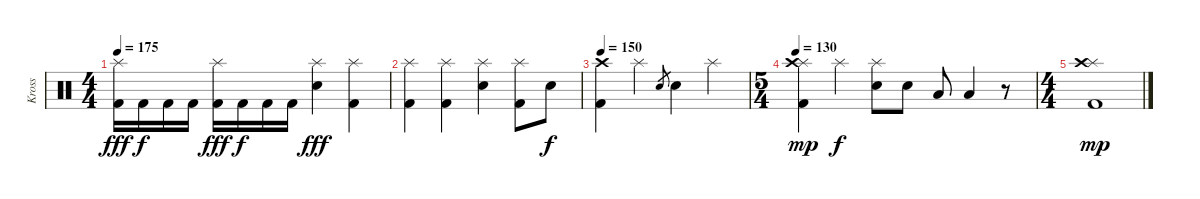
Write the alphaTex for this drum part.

\track ("Kross" "Kross") {instrument percussion}
\staff {score}
\articulation defaults
\ts (4 4)
\tempo 175
\clef neutral
\ks c
("Splash (hit)" "Kick (hit) 2").16{dy fff} "Kick (hit) 2".16{dy f} "Kick (hit) 2".16 "Kick (hit) 2".16 ("Splash (hit)" "Kick (hit) 2").16{dy fff} "Kick (hit) 2".16{dy f} "Kick (hit) 2".16 "Kick (hit) 2".16 ("Splash (hit)" "Snare (hit) 2").4{dy fff} ("Splash (hit)" "Kick (hit) 2").4 |
("Splash (hit)" "Kick (hit) 2").4 ("Splash (hit)" "Kick (hit) 2").4 ("Splash (hit)" "Snare (hit) 2").4 ("Splash (hit)" "Kick (hit) 2").8 "Snare (hit) 2".8{dy f} |
\tempo 150
("Crash high (hit)" "Kick (hit) 2").4 "Splash (hit)".4 "Snare (hit) 2".8{gr} "Snare (hit) 2".4 "Splash (hit)".4 |
\ts (5 4)
\tempo 130
("Splash (hit)" "Crash high (hit)" "Kick (hit) 2").4{dy mp} "Splash (hit)".4{dy f} ("Splash (hit)" "Snare (hit) 2").8 "Snare (hit) 2".8 "Low Tom (hit)".8 "Low Tom (hit)".4 r.8 |
\ts (4 4)
("Splash (hit)" "Crash high (hit)" "Kick (hit) 2").1{dy mp}
